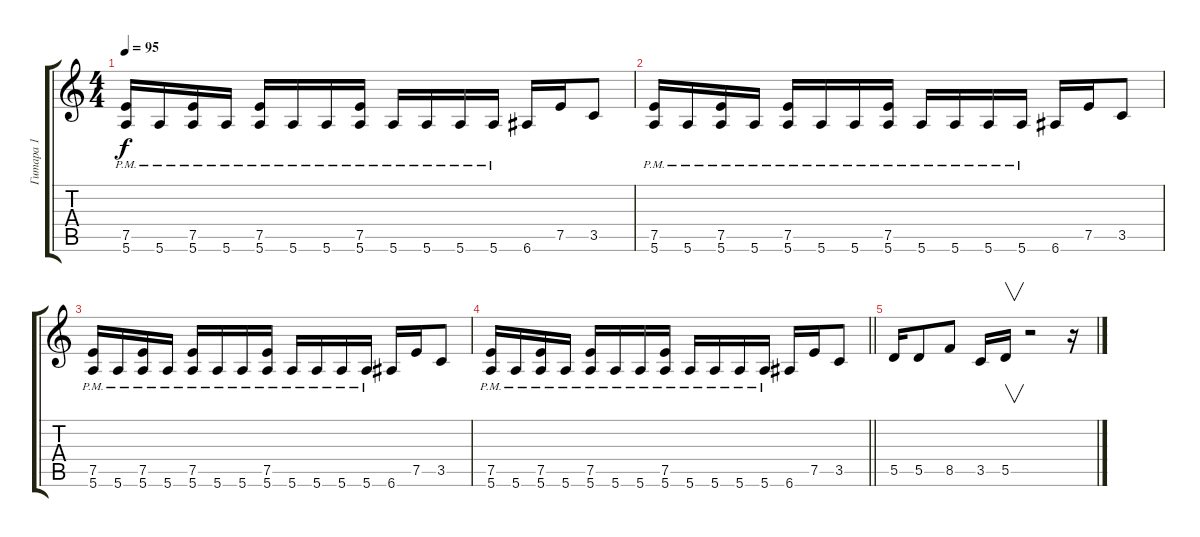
\track ("Гитара 1" "Гитара 1") {instrument overdrivenguitar}
\staff {score tabs}
\tuning (E4 B3 G3 D3 A2 E2) {hide}
\ts (4 4)
\tempo 95
\clef g2
\ks c
(7.5 5.6{pm}).16{dy f} 5.6{pm}.16 (7.5 5.6{pm}).16 5.6{pm}.16 (7.5 5.6{pm}).16 5.6{pm}.16 5.6{pm}.16 (7.5 5.6{pm}).16 5.6{pm}.16 5.6{pm}.16 5.6{pm}.16 5.6{pm}.16 6.6.16 7.5.16 3.5.8 |
(7.5 5.6{pm}).16 5.6{pm}.16 (7.5 5.6{pm}).16 5.6{pm}.16 (7.5 5.6{pm}).16 5.6{pm}.16 5.6{pm}.16 (7.5 5.6{pm}).16 5.6{pm}.16 5.6{pm}.16 5.6{pm}.16 5.6{pm}.16 6.6.16 7.5.16 3.5.8 |
(7.5 5.6{pm}).16 5.6{pm}.16 (7.5 5.6{pm}).16 5.6{pm}.16 (7.5 5.6{pm}).16 5.6{pm}.16 5.6{pm}.16 (7.5 5.6{pm}).16 5.6{pm}.16 5.6{pm}.16 5.6{pm}.16 5.6{pm}.16 6.6.16 7.5.16 3.5.8 |
\barLineRight lightlight
(7.5 5.6{pm}).16 5.6{pm}.16 (7.5 5.6{pm}).16 5.6{pm}.16 (7.5 5.6{pm}).16 5.6{pm}.16 5.6{pm}.16 (7.5 5.6{pm}).16 5.6{pm}.16 5.6{pm}.16 5.6{pm}.16 5.6{pm}.16 6.6.16 7.5.16 3.5.8 |
5.5.16 5.5.8 8.5.8 3.5.16 5.5.16{v} r.2 r.16
